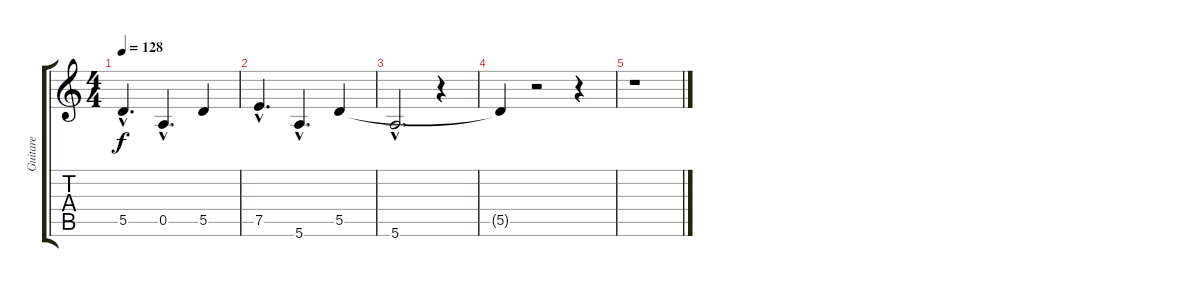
\track ("Guitare " "Guitare ") {instrument acousticguitarsteel}
\staff {score tabs}
\tuning (E4 B3 G3 D3 A2 E2) {hide}
\ts (4 4)
\tempo 128
\clef g2
\ks c
5.5{hac}.4{d dy f} 0.5{hac}.4{d} 5.5.4 |
7.5{hac}.4{d} 5.6{hac}.4{d} 5.5.4 |
5.6{hac}.2{d} r.4 |
5.5{t}.4 r.2 r.4 |
r.1
